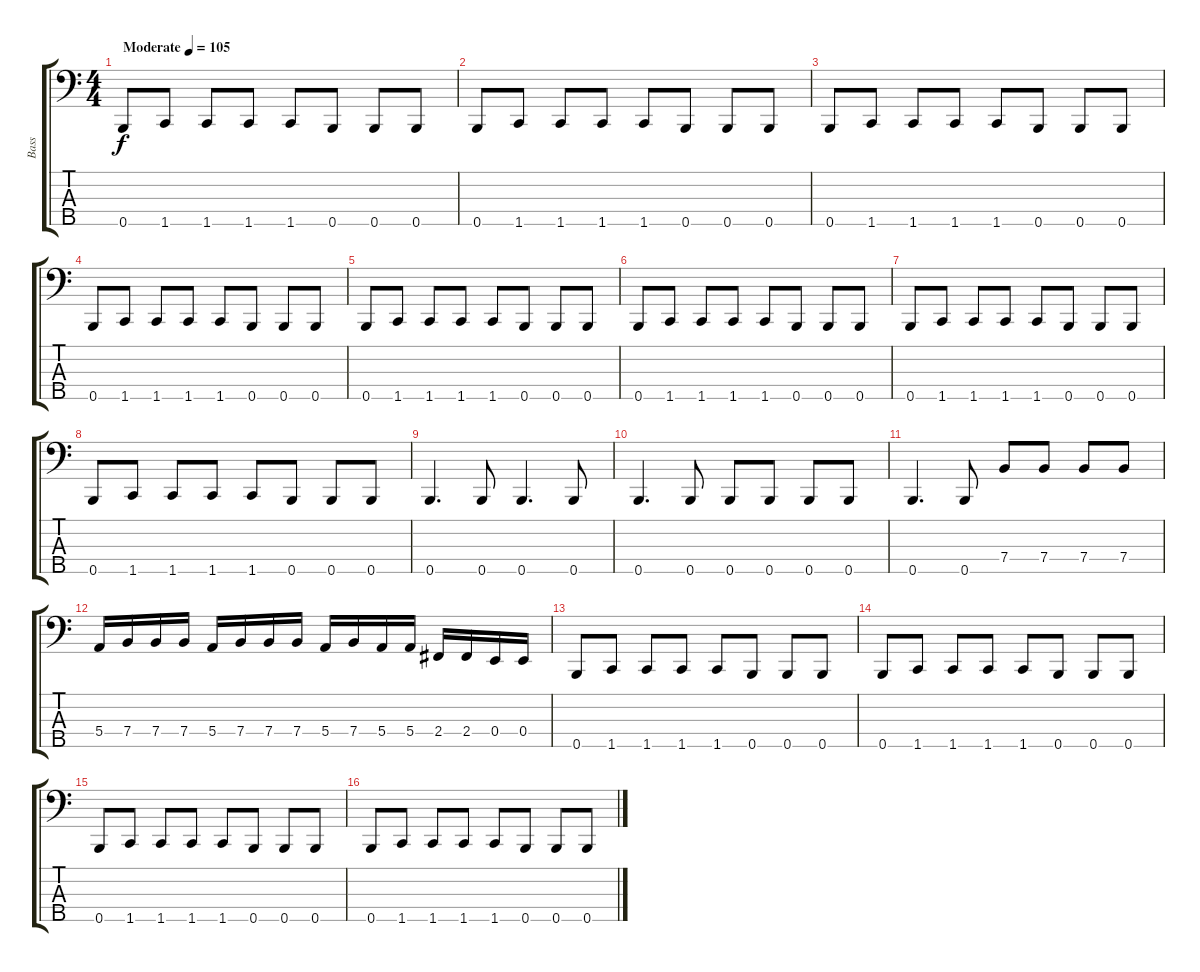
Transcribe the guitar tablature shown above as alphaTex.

\track ("Bass" "Bass") {instrument electricbassfinger}
\staff {score tabs}
\tuning (G2 D2 A1 E1 B0) {hide}
\ts (4 4)
\tempo (105 "Moderate")
\clef f4
\ks c
0.5.8{dy f instrument electricbassfinger} 1.5.8 1.5.8 1.5.8 1.5.8 0.5.8 0.5.8 0.5.8 |
0.5.8 1.5.8 1.5.8 1.5.8 1.5.8 0.5.8 0.5.8 0.5.8 |
0.5.8 1.5.8 1.5.8 1.5.8 1.5.8 0.5.8 0.5.8 0.5.8 |
0.5.8 1.5.8 1.5.8 1.5.8 1.5.8 0.5.8 0.5.8 0.5.8 |
0.5.8 1.5.8 1.5.8 1.5.8 1.5.8 0.5.8 0.5.8 0.5.8 |
0.5.8 1.5.8 1.5.8 1.5.8 1.5.8 0.5.8 0.5.8 0.5.8 |
0.5.8 1.5.8 1.5.8 1.5.8 1.5.8 0.5.8 0.5.8 0.5.8 |
0.5.8 1.5.8 1.5.8 1.5.8 1.5.8 0.5.8 0.5.8 0.5.8 |
0.5.4{d} 0.5.8 0.5.4{d} 0.5.8 |
0.5.4{d} 0.5.8 0.5.8 0.5.8 0.5.8 0.5.8 |
0.5.4{d} 0.5.8 7.4.8 7.4.8 7.4.8 7.4.8 |
5.4.16 7.4.16 7.4.16 7.4.16 5.4.16 7.4.16 7.4.16 7.4.16 5.4.16 7.4.16 5.4.16 5.4.16 2.4.16 2.4.16 0.4.16 0.4.16 |
0.5.8 1.5.8 1.5.8 1.5.8 1.5.8 0.5.8 0.5.8 0.5.8 |
0.5.8 1.5.8 1.5.8 1.5.8 1.5.8 0.5.8 0.5.8 0.5.8 |
0.5.8 1.5.8 1.5.8 1.5.8 1.5.8 0.5.8 0.5.8 0.5.8 |
0.5.8 1.5.8 1.5.8 1.5.8 1.5.8 0.5.8 0.5.8 0.5.8
